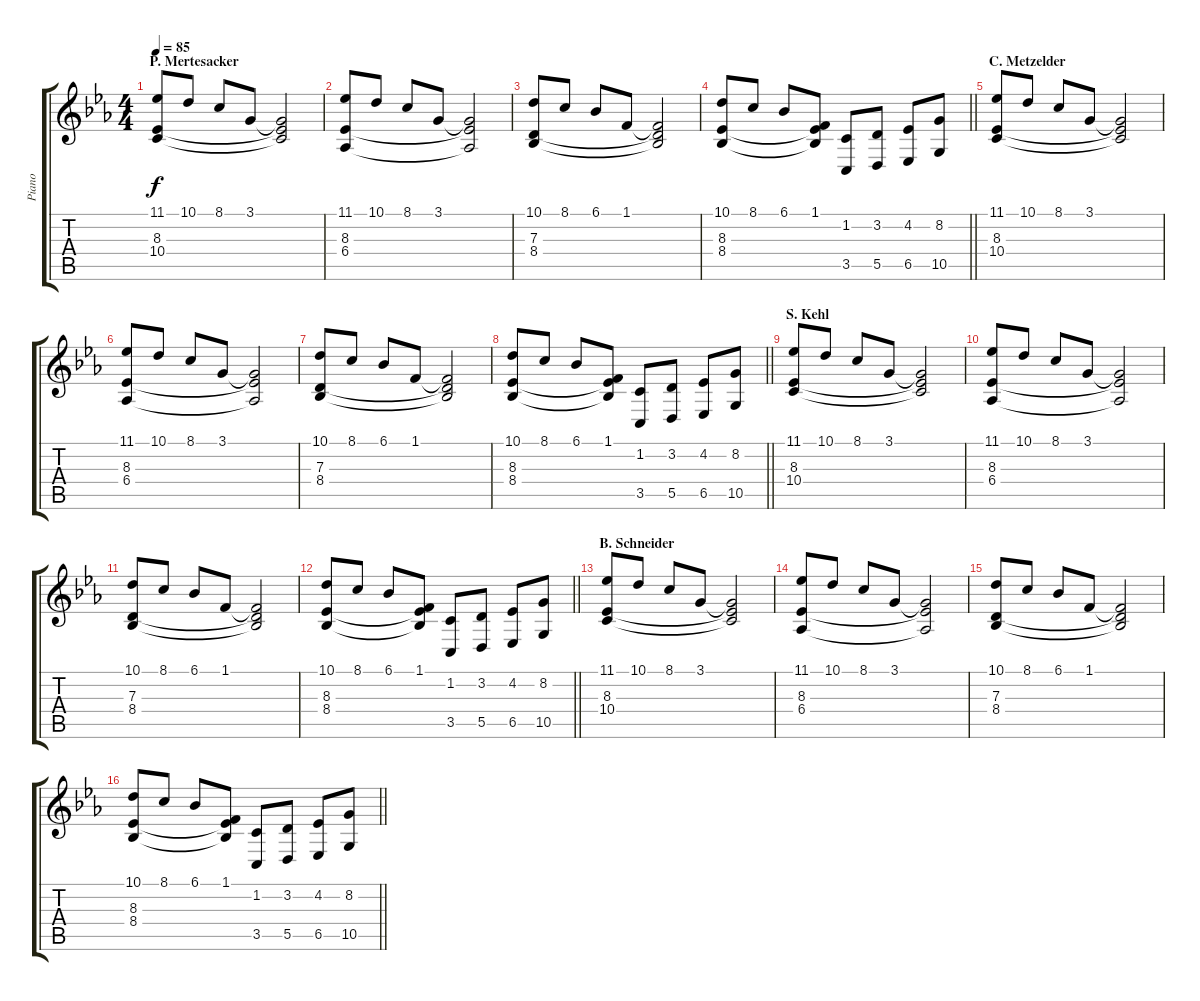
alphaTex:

\track ("Piano" "Piano") {instrument acousticgrandpiano}
\staff {score tabs}
\tuning (E4 B3 G3 D3 A2 E2) {hide}
\ts (4 4)
\section ("" "P. Mertesacker")
\tempo 85
\clef g2
\ks cminor
(11.1 8.3 10.4).8{dy f} 10.1.8 8.1.8 3.1.8 (3.1{t} 8.3{t} 10.4{t}).2 |
(11.1 8.3 6.4).8 10.1.8 8.1.8 3.1.8 (3.1{t} 8.3{t} 6.4{t}).2 |
(10.1 7.3 8.4).8 8.1.8 6.1.8 1.1.8 (1.1{t} 7.3{t} 8.4{t}).2 |
\barLineRight lightlight
(10.1 8.3 8.4).8 8.1.8 6.1.8 (1.1 8.3{t} 8.4{t}).8 (1.2 3.5).8 (3.2 5.5).8 (4.2 6.5).8 (8.2 10.5).8 |
\section ("" "C. Metzelder")
(11.1 8.3 10.4).8 10.1.8 8.1.8 3.1.8 (3.1{t} 8.3{t} 10.4{t}).2 |
(11.1 8.3 6.4).8 10.1.8 8.1.8 3.1.8 (3.1{t} 8.3{t} 6.4{t}).2 |
(10.1 7.3 8.4).8 8.1.8 6.1.8 1.1.8 (1.1{t} 7.3{t} 8.4{t}).2 |
\barLineRight lightlight
(10.1 8.3 8.4).8 8.1.8 6.1.8 (1.1 8.3{t} 8.4{t}).8 (1.2 3.5).8 (3.2 5.5).8 (4.2 6.5).8 (8.2 10.5).8 |
\section ("" "S. Kehl")
(11.1 8.3 10.4).8 10.1.8 8.1.8 3.1.8 (3.1{t} 8.3{t} 10.4{t}).2 |
(11.1 8.3 6.4).8 10.1.8 8.1.8 3.1.8 (3.1{t} 8.3{t} 6.4{t}).2 |
(10.1 7.3 8.4).8 8.1.8 6.1.8 1.1.8 (1.1{t} 7.3{t} 8.4{t}).2 |
\barLineRight lightlight
(10.1 8.3 8.4).8 8.1.8 6.1.8 (1.1 8.3{t} 8.4{t}).8 (1.2 3.5).8 (3.2 5.5).8 (4.2 6.5).8 (8.2 10.5).8 |
\section ("" "B. Schneider")
(11.1 8.3 10.4).8 10.1.8 8.1.8 3.1.8 (3.1{t} 8.3{t} 10.4{t}).2 |
(11.1 8.3 6.4).8 10.1.8 8.1.8 3.1.8 (3.1{t} 8.3{t} 6.4{t}).2 |
(10.1 7.3 8.4).8 8.1.8 6.1.8 1.1.8 (1.1{t} 7.3{t} 8.4{t}).2 |
\barLineRight lightlight
(10.1 8.3 8.4).8 8.1.8 6.1.8 (1.1 8.3{t} 8.4{t}).8 (1.2 3.5).8 (3.2 5.5).8 (4.2 6.5).8 (8.2 10.5).8
